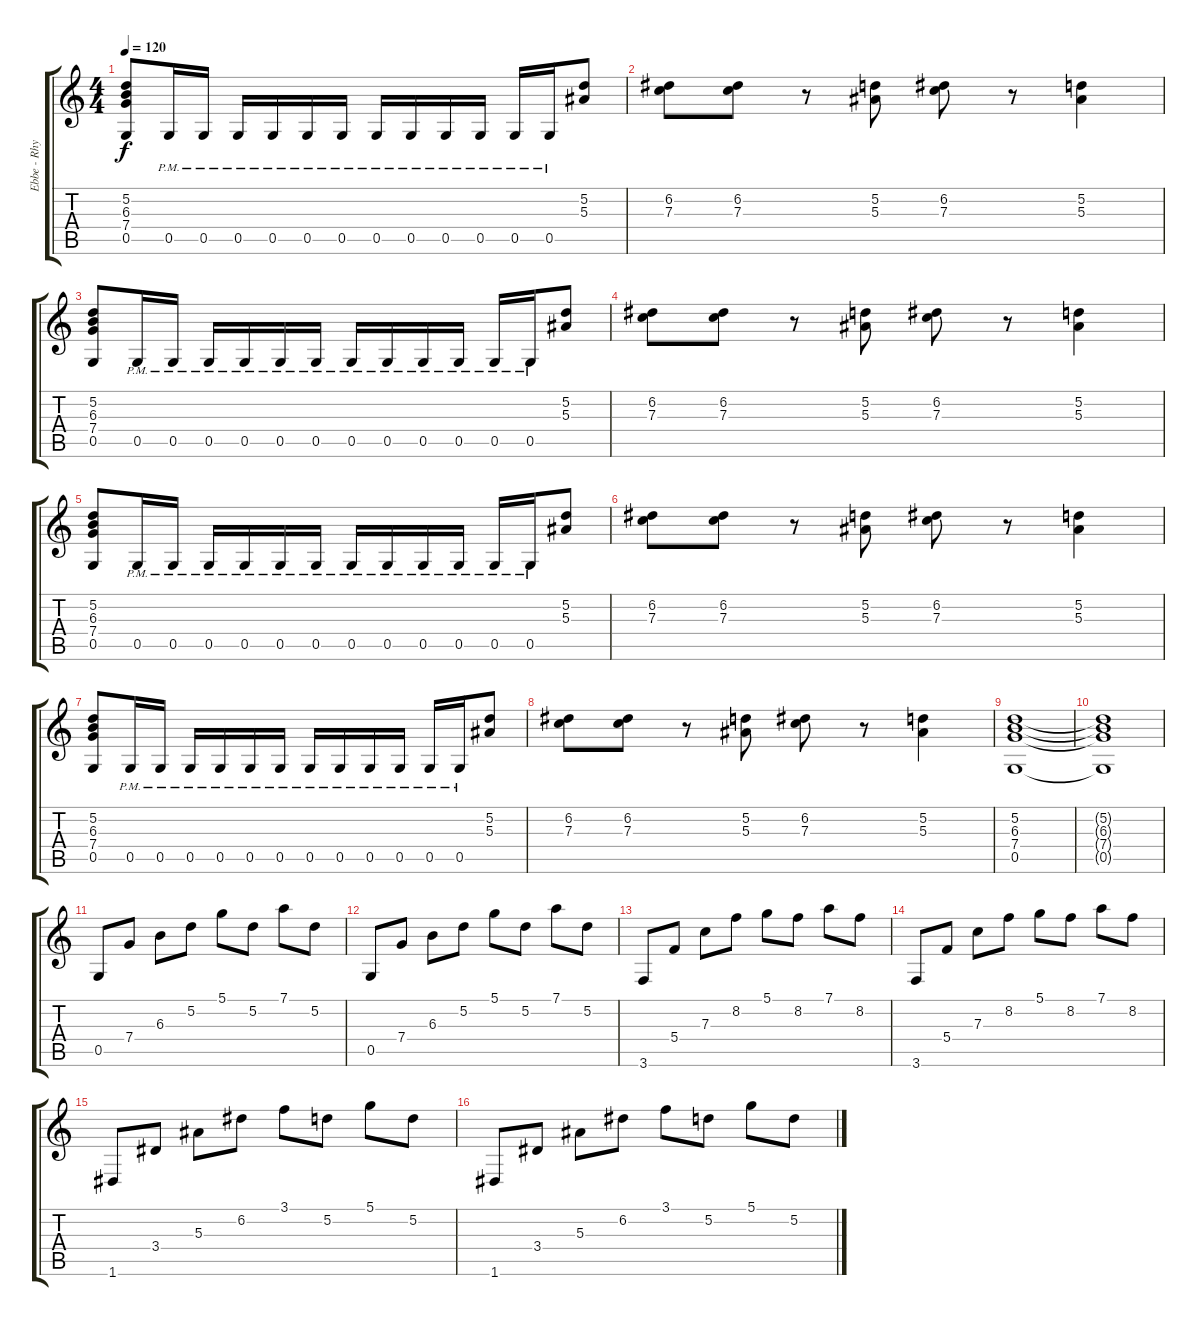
\track ("Ebbe - Rhytm/Lead" "Ebbe - Rhy") {instrument overdrivenguitar}
\staff {score tabs}
\tuning (D4 A3 F3 C3 G2 D2) {hide}
\ts (4 4)
\tempo 120
\clef g2
\ks c
(5.2 6.3 7.4 0.5).8{dy f} 0.5{pm}.16 0.5{pm}.16 0.5{pm}.16 0.5{pm}.16 0.5{pm}.16 0.5{pm}.16 0.5{pm}.16 0.5{pm}.16 0.5{pm}.16 0.5{pm}.16 0.5{pm}.16 0.5{pm}.16 (5.2 5.3).8 |
(6.2 7.3).8 (6.2 7.3).8 r.8 (5.2 5.3).8 (6.2 7.3).8 r.8 (5.2 5.3).4 |
(5.2 6.3 7.4 0.5).8 0.5{pm}.16 0.5{pm}.16 0.5{pm}.16 0.5{pm}.16 0.5{pm}.16 0.5{pm}.16 0.5{pm}.16 0.5{pm}.16 0.5{pm}.16 0.5{pm}.16 0.5{pm}.16 0.5{pm}.16 (5.2 5.3).8 |
(6.2 7.3).8 (6.2 7.3).8 r.8 (5.2 5.3).8 (6.2 7.3).8 r.8 (5.2 5.3).4 |
(5.2 6.3 7.4 0.5).8 0.5{pm}.16 0.5{pm}.16 0.5{pm}.16 0.5{pm}.16 0.5{pm}.16 0.5{pm}.16 0.5{pm}.16 0.5{pm}.16 0.5{pm}.16 0.5{pm}.16 0.5{pm}.16 0.5{pm}.16 (5.2 5.3).8 |
(6.2 7.3).8 (6.2 7.3).8 r.8 (5.2 5.3).8 (6.2 7.3).8 r.8 (5.2 5.3).4 |
(5.2 6.3 7.4 0.5).8 0.5{pm}.16 0.5{pm}.16 0.5{pm}.16 0.5{pm}.16 0.5{pm}.16 0.5{pm}.16 0.5{pm}.16 0.5{pm}.16 0.5{pm}.16 0.5{pm}.16 0.5{pm}.16 0.5{pm}.16 (5.2 5.3).8 |
(6.2 7.3).8 (6.2 7.3).8 r.8 (5.2 5.3).8 (6.2 7.3).8 r.8 (5.2 5.3).4 |
(5.2 6.3 7.4 0.5).1 |
(5.2{t} 6.3{t} 7.4{t} 0.5{t}).1{instrument electricguitarclean} |
0.5.8 7.4.8 6.3.8 5.2.8 5.1.8 5.2.8 7.1.8 5.2.8 |
0.5.8 7.4.8 6.3.8 5.2.8 5.1.8 5.2.8 7.1.8 5.2.8 |
3.6.8 5.4.8 7.3.8 8.2.8 5.1.8 8.2.8 7.1.8 8.2.8 |
3.6.8 5.4.8 7.3.8 8.2.8 5.1.8 8.2.8 7.1.8 8.2.8 |
1.6.8 3.4.8 5.3.8 6.2.8 3.1.8 5.2.8 5.1.8 5.2.8 |
1.6.8 3.4.8 5.3.8 6.2.8 3.1.8 5.2.8 5.1.8 5.2.8
